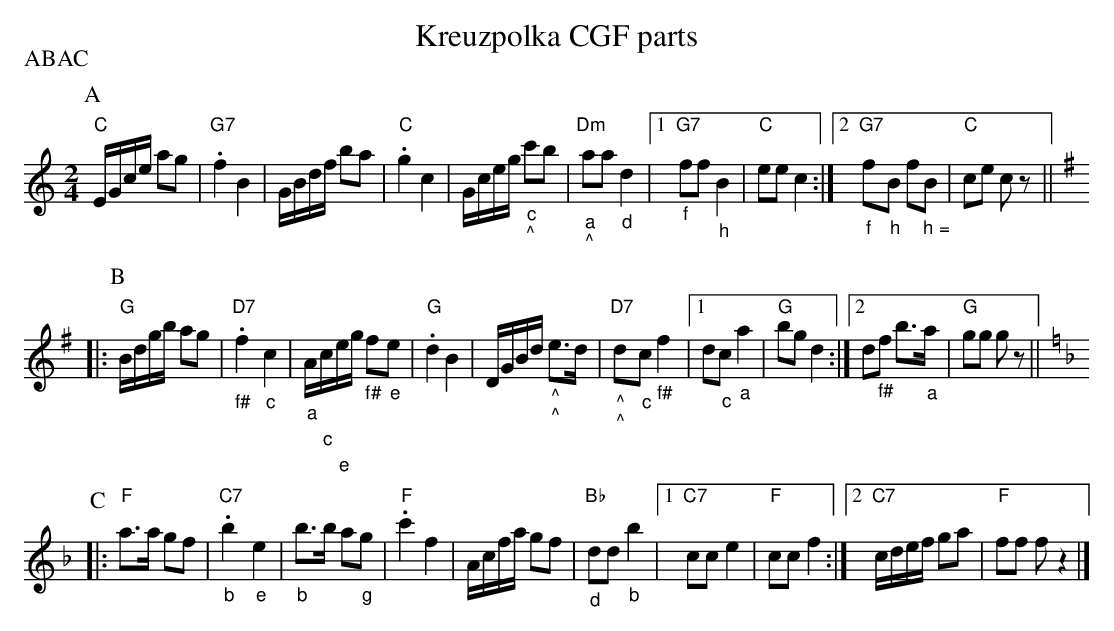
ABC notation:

X:1
T:Kreuzpolka CGF parts
M:2/4
L:1/16
P:ABAC
K:C %%MIDI gchordon
[P:A]"C"EGce a2g2 | "G7".f4B4 | GBdf b2a2 | "C".g4c4 | Gceg "_c""_^"c'2b2 | "Dm""_a""_^"a2a2 "_d"d4\
 |1 "G7""_f"f2f2 "_h"B4 | "C"e2e2 c4 :|2 "G7""_f"f2"_h"B2 f2"_ h ="B2 | "C"c2e2 c2z2 ||
|:[K:G]
[P:B]"G"Bdgb a2g2 | "D7""_f#".f4"_c"c4 | "_a"A"_c"c"_e"eg "_f#"f2"_e"e2 | "G".d4B4 | DGBd "_^""_^"e3d | "D7""_^""_^"d2"_c"c2 "_f#"f4\
 |1 d2"_c"c2 "_a"a4 | "G"b2g2 d4 :|2 d2"_f#"f2 b3"_a"a | "G"g2g2 g2z2 ||
K:F
[P:C][L:1/8]|: "F"a>a gf | "C7""_b".b2"_e"e2 | "_b"b>b a"_g"g | "F".c'2f2 | A/c/f/a/ gf | "Bb""_d"dd "_b"b2\
 |1 "C7"cc e2 | "F"cc f2 :|2 "C7"c/d/e/f/ ga | "F"ff fz2 |]
